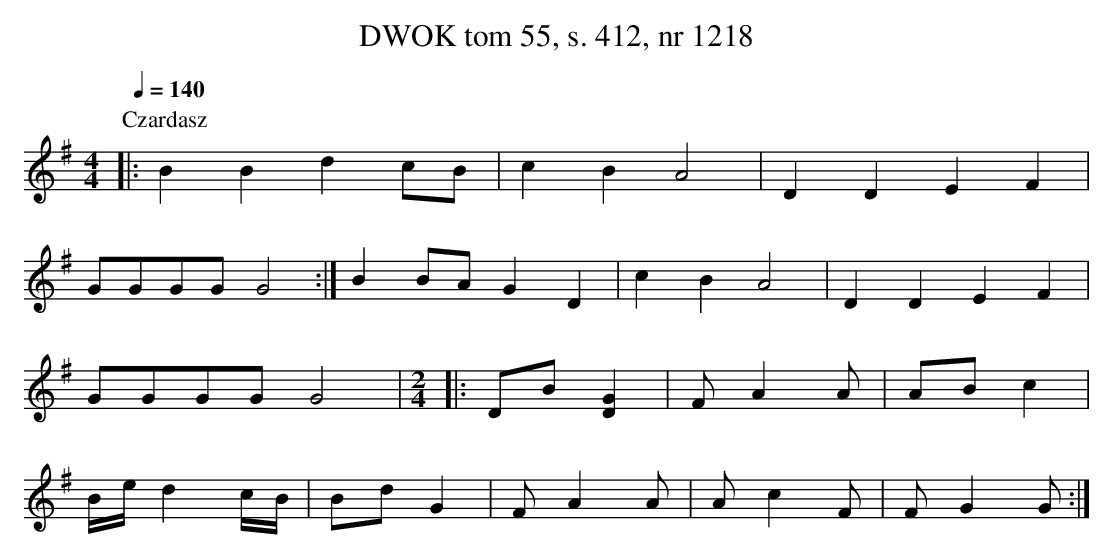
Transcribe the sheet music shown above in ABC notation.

X:1
T: DWOK tom 55, s. 412, nr 1218
L:1/8
M:4/4
K:G
P:Czardasz
Q:1/4=140
|:B2B2d2cB|c2B2A4|D2D2E2F2|
GGGGG4:|B2BAG2D2|c2B2A4|D2D2E2F2|
GGGGG4|\
M:2/4
|:DB[DG]2|FA2A|ABc2|
B/e/d2c/B/|BdG2|FA2A|Ac2F|FG2G:|
